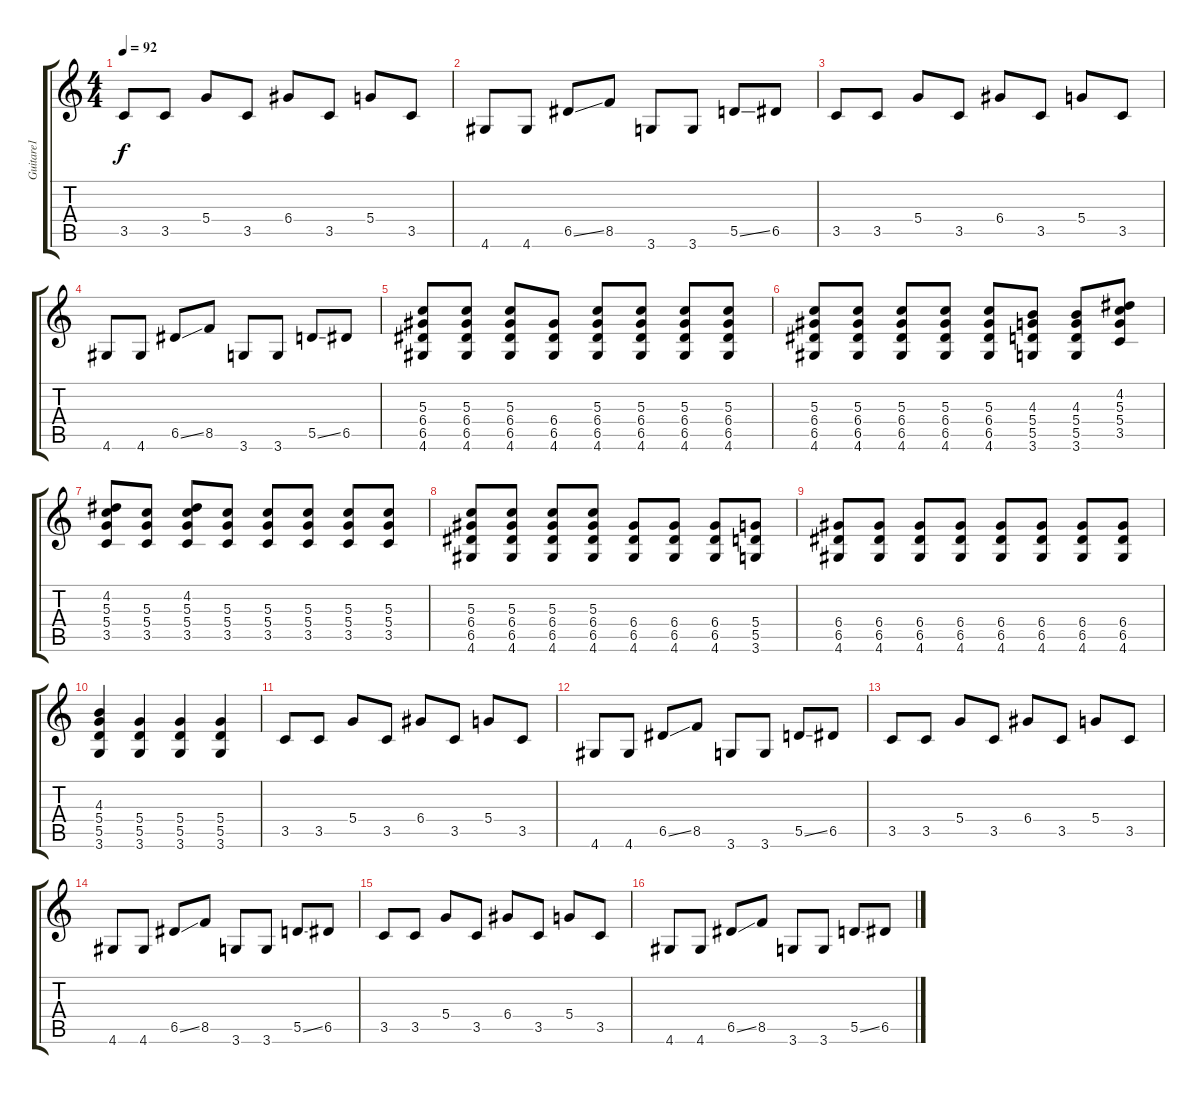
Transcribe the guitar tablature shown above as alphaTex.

\track ("Guitare1" "Guitare1") {instrument distortionguitar}
\staff {score tabs}
\tuning (E4 B3 G3 D3 A2 E2) {hide}
\ts (4 4)
\tempo 92
\clef g2
\ks c
3.5.8{dy f} 3.5.8 5.4.8 3.5.8 6.4.8 3.5.8 5.4.8 3.5.8 |
4.6.8 4.6.8 6.5{ss}.8 8.5.8 3.6.8 3.6.8 5.5{ss}.8 6.5.8 |
3.5.8 3.5.8 5.4.8 3.5.8 6.4.8 3.5.8 5.4.8 3.5.8 |
4.6.8 4.6.8 6.5{ss}.8 8.5.8 3.6.8 3.6.8 5.5{ss}.8 6.5.8 |
(5.3 6.4 6.5 4.6).8 (5.3 6.4 6.5 4.6).8 (5.3 6.4 6.5 4.6).8 (6.4 6.5 4.6).8 (5.3 6.4 6.5 4.6).8 (5.3 6.4 6.5 4.6).8 (5.3 6.4 6.5 4.6).8 (5.3 6.4 6.5 4.6).8 |
(5.3 6.4 6.5 4.6).8 (5.3 6.4 6.5 4.6).8 (5.3 6.4 6.5 4.6).8 (5.3 6.4 6.5 4.6).8 (5.3 6.4 6.5 4.6).8 (4.3 5.4 5.5 3.6).8 (4.3 5.4 5.5 3.6).8 (4.2 5.3 5.4 3.5).8 |
(4.2 5.3 5.4 3.5).8 (5.3 5.4 3.5).8 (4.2 5.3 5.4 3.5).8 (5.3 5.4 3.5).8 (5.3 5.4 3.5).8 (5.3 5.4 3.5).8 (5.3 5.4 3.5).8 (5.3 5.4 3.5).8 |
(5.3 6.4 6.5 4.6).8 (5.3 6.4 6.5 4.6).8 (5.3 6.4 6.5 4.6).8 (5.3 6.4 6.5 4.6).8 (6.4 6.5 4.6).8 (6.4 6.5 4.6).8 (6.4 6.5 4.6).8 (5.4 5.5 3.6).8 |
(6.4 6.5 4.6).8 (6.4 6.5 4.6).8 (6.4 6.5 4.6).8 (6.4 6.5 4.6).8 (6.4 6.5 4.6).8 (6.4 6.5 4.6).8 (6.4 6.5 4.6).8 (6.4 6.5 4.6).8 |
(4.3 5.4 5.5 3.6).4 (5.4 5.5 3.6).4 (5.4 5.5 3.6).4 (5.4 5.5 3.6).4 |
3.5.8 3.5.8 5.4.8 3.5.8 6.4.8 3.5.8 5.4.8 3.5.8 |
4.6.8 4.6.8 6.5{ss}.8 8.5.8 3.6.8 3.6.8 5.5{ss}.8 6.5.8 |
3.5.8 3.5.8 5.4.8 3.5.8 6.4.8 3.5.8 5.4.8 3.5.8 |
4.6.8 4.6.8 6.5{ss}.8 8.5.8 3.6.8 3.6.8 5.5{ss}.8 6.5.8 |
3.5.8 3.5.8 5.4.8 3.5.8 6.4.8 3.5.8 5.4.8 3.5.8 |
4.6.8 4.6.8 6.5{ss}.8 8.5.8 3.6.8 3.6.8 5.5{ss}.8 6.5.8
